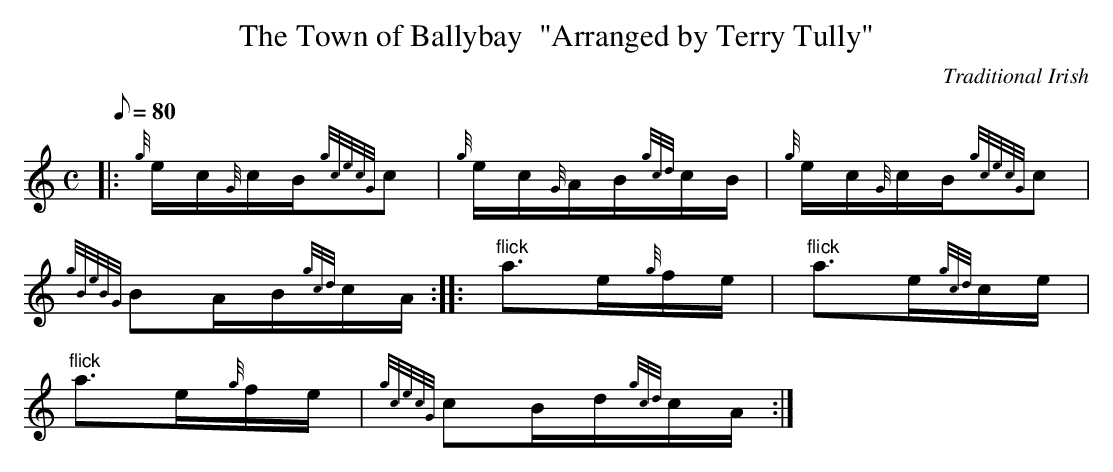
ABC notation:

X:1
T:The Town of Ballybay  "Arranged by Terry Tully"
M:C
L:1/8
Q:80
C:Traditional Irish
K:HP
|: {g}e/2c/2{G}c/2B/2{gcecG}c | \
{g}e/2c/2{G}A/2B/2{gcd}c/2B/2 | \
{g}e/2c/2{G}c/2B/2{gcecG}c |
{gBeBG}BA/2B/2{gcd}c/2A/2 :: \
"flick"a3/2e/2{g}f/2e/2 | \
"flick"a3/2e/2{gcd}c/2e/2 |
"flick"a3/2e/2{g}f/2e/2 | \
{gcecG}cB/2d/2{gcd}c/2A/2 :|
